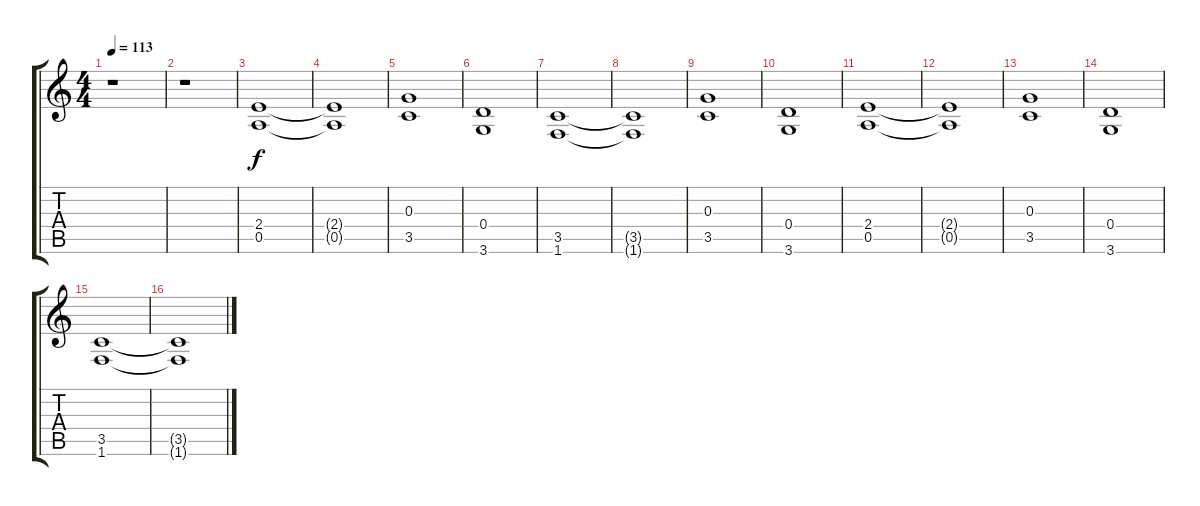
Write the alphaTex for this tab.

\track "" {instrument distortionguitar}
\staff {score tabs}
\tuning (E4 B3 G3 D3 A2 E2) {hide}
\ts (4 4)
\tempo 113
\clef g2
\ks c
r.1{dy f} |
r.1 |
(2.4 0.5).1 |
(2.4{t} 0.5{t}).1 |
(0.3 3.5).1 |
(0.4 3.6).1 |
(3.5 1.6).1 |
(3.5{t} 1.6{t}).1 |
(0.3 3.5).1 |
(0.4 3.6).1 |
(2.4 0.5).1 |
(2.4{t} 0.5{t}).1 |
(0.3 3.5).1 |
(0.4 3.6).1 |
(3.5 1.6).1 |
(3.5{t} 1.6{t}).1
